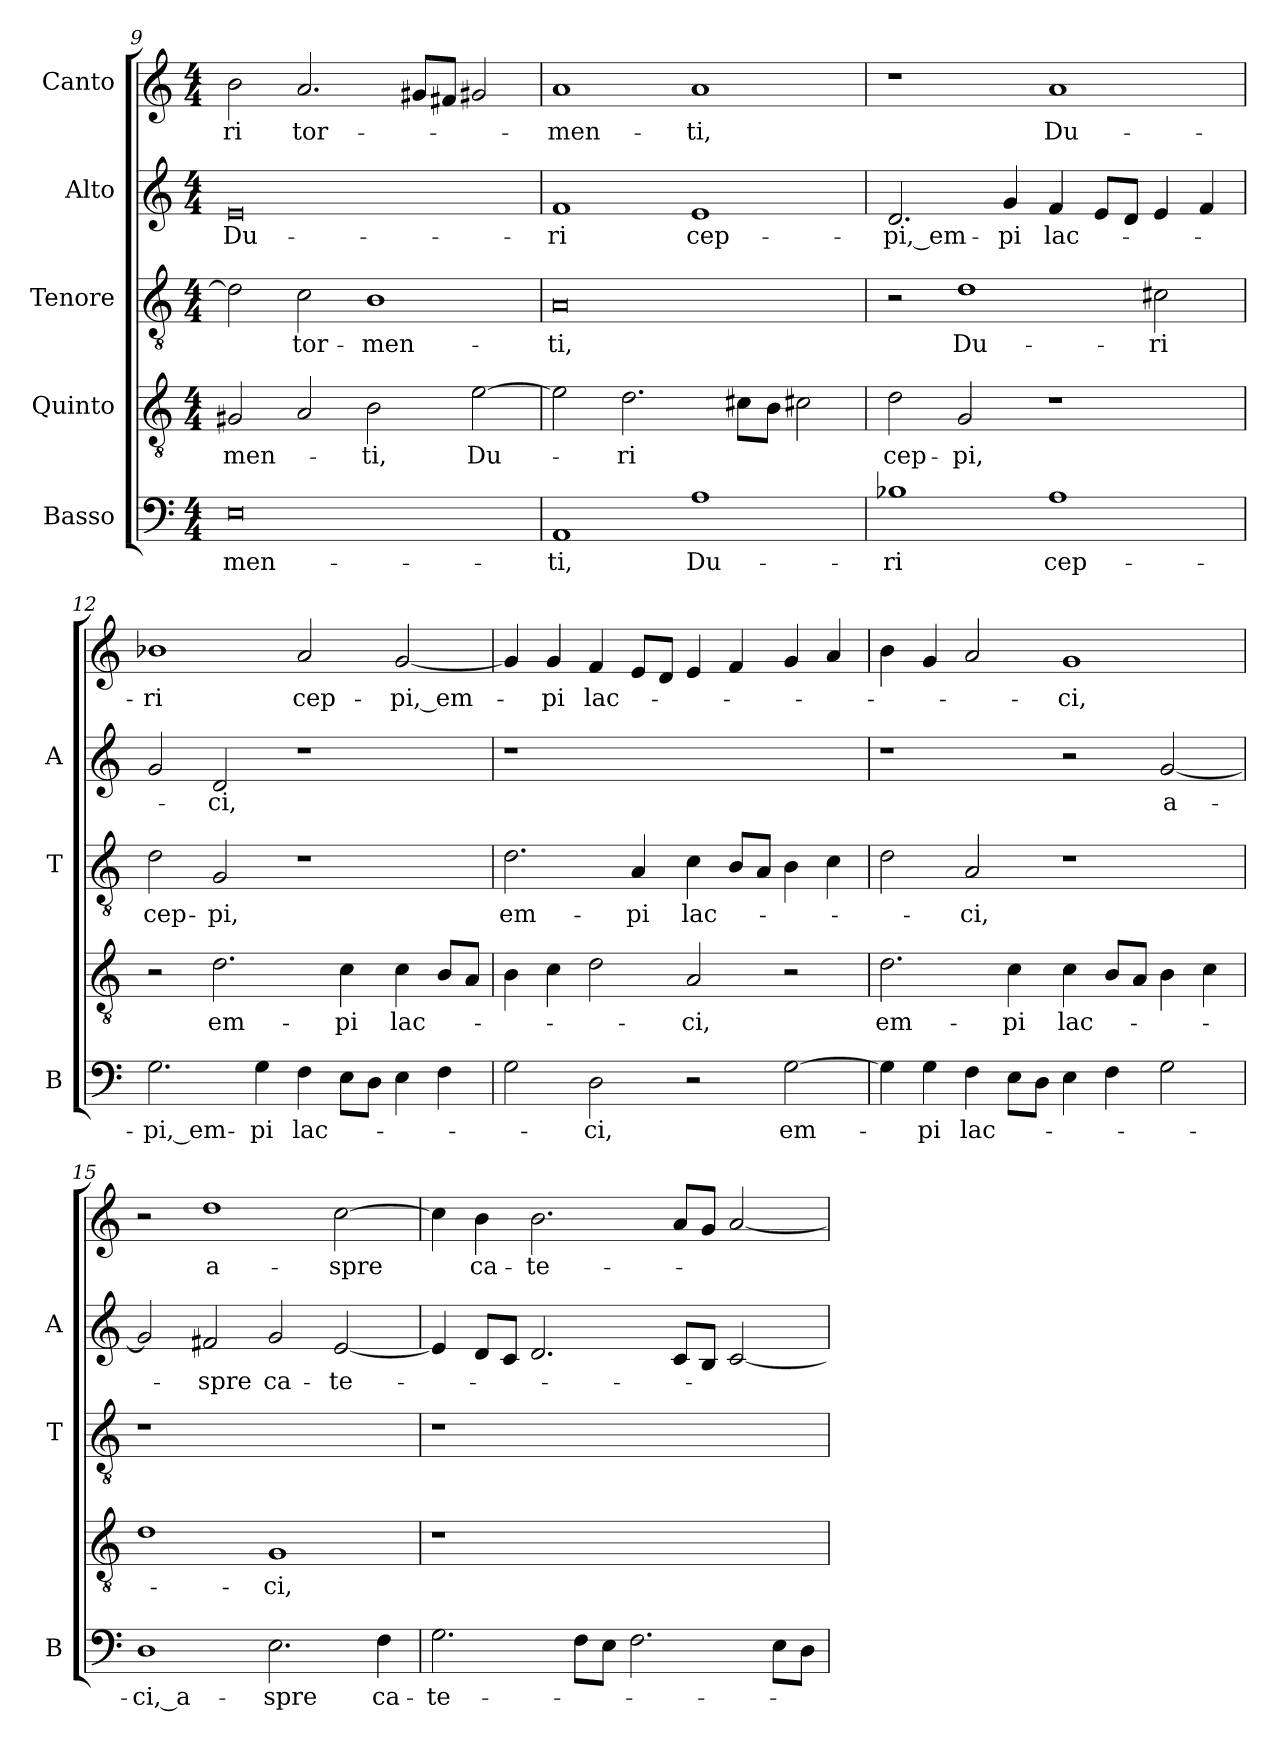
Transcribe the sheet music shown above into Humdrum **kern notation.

**kern	**text	**kern	**text	**kern	**text	**kern	**text	**kern	**text
*part5	*part5	*part4	*part4	*part3	*part3	*part2	*part2	*part1	*part1
*staff5	*staff5	*staff4	*staff4	*staff3	*staff3	*staff2	*staff2	*staff1	*staff1
*I"Basso	*	*I"Quinto	*	*I"Tenore	*	*I"Alto	*	*I"Canto	*
*I'B	*	*	*	*I'T	*	*I'A	*	*	*
*clefF4	*	*clefGv2	*	*clefGv2	*	*clefG2	*	*clefG2	*
*k[]	*	*k[]	*	*k[]	*	*k[]	*	*k[]	*
*C:	*	*C:	*	*C:	*	*C:	*	*C:	*
*M4/4	*	*M4/4	*	*M4/4	*	*M4/4	*	*M4/4	*
=9	=9	=9	=9	=9	=9	=9	=9	=9	=9
0E	men-	2G#X	men-	2d]	.	0e	Du-	2b	-ri
.	.	2A	.	2c	tor-	.	.	2.a	tor-
.	.	2B	-ti,	1B	men-	.	.	.	.
.	.	.	.	.	.	.	.	8g#XL	.
.	.	.	.	.	.	.	.	8f#XJ	.
.	.	[2e	Du-	.	.	.	.	2g#X	.
=10	=10	=10	=10	=10	=10	=10	=10	=10	=10
1AA	-ti,	2e]	.	0A	-ti,	1f	-ri	1a	men-
.	.	2.d	-ri	.	.	.	.	.	.
1A	Du-	.	.	.	.	1e	cep-	1a	-ti,
.	.	8c#XL	.	.	.	.	.	.	.
.	.	8BJ	.	.	.	.	.	.	.
.	.	2c#X	.	.	.	.	.	.	.
=11	=11	=11	=11	=11	=11	=11	=11	=11	=11
1B-X	-ri	2d	cep-	2r	.	2.d	pi,_em-	1r	.
.	.	2G	-pi,	1d	Du-	.	.	.	.
.	.	.	.	.	.	4g	-pi	.	.
1A	cep-	1r	.	.	.	4f	lac-	1a	Du-
.	.	.	.	.	.	8eL	.	.	.
.	.	.	.	.	.	8dJ	.	.	.
.	.	.	.	2c#X	-ri	4e	.	.	.
.	.	.	.	.	.	4f	.	.	.
=12	=12	=12	=12	=12	=12	=12	=12	=12	=12
2.G	pi,_em-	2r	.	2d	cep-	2g	.	1b-X	-ri
.	.	2.d	em-	2G	-pi,	2d	-ci,	.	.
4G	-pi	.	.	.	.	.	.	.	.
4F	lac-	.	.	1r	.	1r	.	2a	cep-
8EL	.	4c	-pi	.	.	.	.	.	.
8DJ	.	.	.	.	.	.	.	.	.
4E	.	4c	lac-	.	.	.	.	[2g	pi,_em-
4F	.	8BL	.	.	.	.	.	.	.
.	.	8AJ	.	.	.	.	.	.	.
=13	=13	=13	=13	=13	=13	=13	=13	=13	=13
2G	.	4B	.	2.d	em-	1r	.	4g]	.
.	.	4c	.	.	.	.	.	4g	-pi
2D	-ci,	2d	.	.	.	.	.	4f	lac-
.	.	.	.	4A	-pi	.	.	8eL	.
.	.	.	.	.	.	.	.	8dJ	.
2r	.	2A	-ci,	4c	lac-	1ryy	.	4e	.
.	.	.	.	8BL	.	.	.	4f	.
.	.	.	.	8AJ	.	.	.	.	.
[2G	em-	2r	.	4B	.	.	.	4g	.
.	.	.	.	4c	.	.	.	4a	.
=14	=14	=14	=14	=14	=14	=14	=14	=14	=14
4G]	.	2.d	em-	2d	.	1r	.	4b	.
4G	-pi	.	.	.	.	.	.	4g	.
4F	lac-	.	.	2A	-ci,	.	.	2a	.
8EL	.	4c	-pi	.	.	.	.	.	.
8DJ	.	.	.	.	.	.	.	.	.
4E	.	4c	lac-	1r	.	2r	.	1g	-ci,
4F	.	8BL	.	.	.	.	.	.	.
.	.	8AJ	.	.	.	.	.	.	.
2G	.	4B	.	.	.	[2g	a-	.	.
.	.	4c	.	.	.	.	.	.	.
=15	=15	=15	=15	=15	=15	=15	=15	=15	=15
1D	ci,_a-	1d	.	1r	.	2g]	.	2r	.
.	.	.	.	.	.	2f#X	-spre	1dd	a-
2.E	-spre	1G	-ci,	1ryy	.	2g	ca-	.	.
.	.	.	.	.	.	[2e	te-	[2cc	-spre
4F	ca-	.	.	.	.	.	.	.	.
=16	=16	=16	=16	=16	=16	=16	=16	=16	=16
2.G	te-	1r	.	1r	.	4e]	.	4cc]	.
.	.	.	.	.	.	8dL	.	4b	ca-
.	.	.	.	.	.	8cJ	.	.	.
.	.	.	.	.	.	2.d	.	2.b	te-
8FL	.	.	.	.	.	.	.	.	.
8EJ	.	.	.	.	.	.	.	.	.
2.F	.	1ryy	.	1ryy	.	.	.	.	.
.	.	.	.	.	.	8cL	.	8aL	.
.	.	.	.	.	.	8BJ	.	8gJ	.
.	.	.	.	.	.	[2c	.	[2a	.
8EL	.	.	.	.	.	.	.	.	.
8DJ	.	.	.	.	.	.	.	.	.
=	=	=	=	=	=	=	=	=	=
*-	*-	*-	*-	*-	*-	*-	*-	*-	*-
